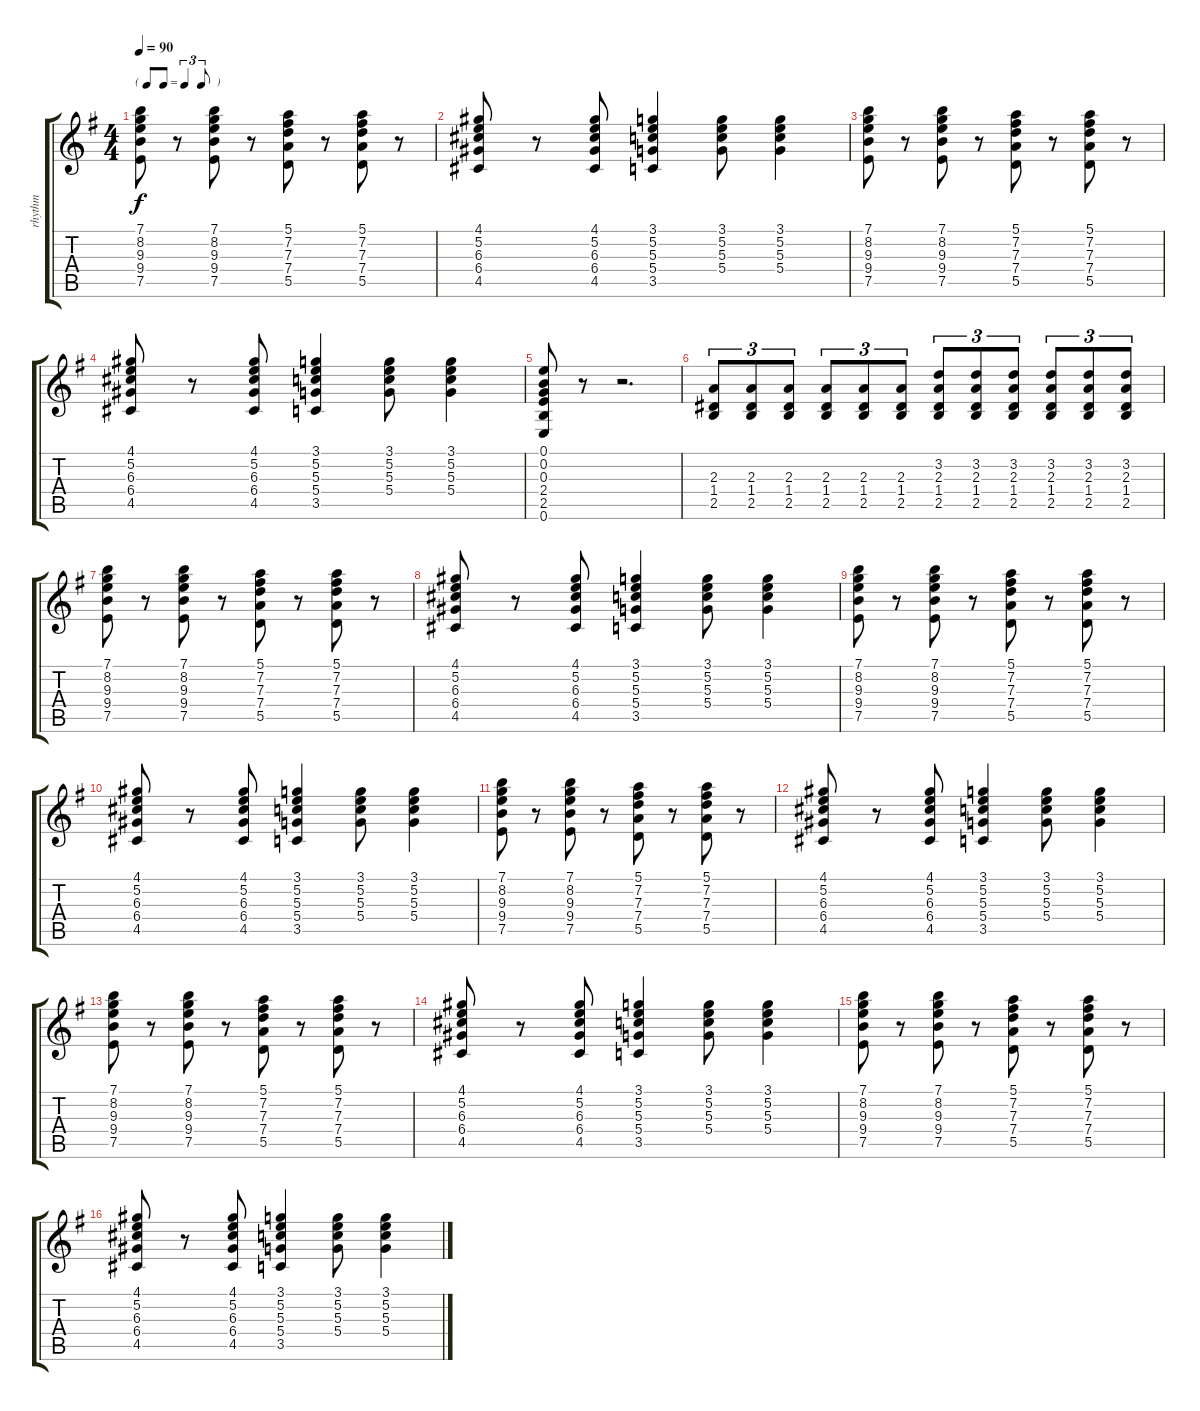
\track ("rhythm" "rhythm") {instrument electricguitarjazz}
\staff {score tabs}
\tuning (E4 B3 G3 D3 A2 E2) {hide}
\ts (4 4)
\tf triplet8th
\tempo 90
\clef g2
\ks g
(7.1 8.2 9.3 9.4 7.5).8{dy f} r.8 (7.1 8.2 9.3 9.4 7.5).8 r.8 (5.1 7.2 7.3 7.4 5.5).8 r.8 (5.1 7.2 7.3 7.4 5.5).8 r.8 |
(4.1 5.2 6.3 6.4 4.5).8 r.8 (4.1 5.2 6.3 6.4 4.5).8 (3.1 5.2 5.3 5.4 3.5).4 (3.1 5.2 5.3 5.4).8 (3.1 5.2 5.3 5.4).4 |
(7.1 8.2 9.3 9.4 7.5).8 r.8 (7.1 8.2 9.3 9.4 7.5).8 r.8 (5.1 7.2 7.3 7.4 5.5).8 r.8 (5.1 7.2 7.3 7.4 5.5).8 r.8 |
(4.1 5.2 6.3 6.4 4.5).8 r.8 (4.1 5.2 6.3 6.4 4.5).8 (3.1 5.2 5.3 5.4 3.5).4 (3.1 5.2 5.3 5.4).8 (3.1 5.2 5.3 5.4).4 |
(0.1 0.2 0.3 2.4 2.5 0.6).8 r.8 r.2{d} |
(2.3 1.4 2.5).8{tu (3 2)} (2.3 1.4 2.5).8{tu (3 2)} (2.3 1.4 2.5).8{tu (3 2)} (2.3 1.4 2.5).8{tu (3 2)} (2.3 1.4 2.5).8{tu (3 2)} (2.3 1.4 2.5).8{tu (3 2)} (3.2 2.3 1.4 2.5).8{tu (3 2)} (3.2 2.3 1.4 2.5).8{tu (3 2)} (3.2 2.3 1.4 2.5).8{tu (3 2)} (3.2 2.3 1.4 2.5).8{tu (3 2)} (3.2 2.3 1.4 2.5).8{tu (3 2)} (3.2 2.3 1.4 2.5).8{tu (3 2)} |
(7.1 8.2 9.3 9.4 7.5).8 r.8 (7.1 8.2 9.3 9.4 7.5).8 r.8 (5.1 7.2 7.3 7.4 5.5).8 r.8 (5.1 7.2 7.3 7.4 5.5).8 r.8 |
(4.1 5.2 6.3 6.4 4.5).8 r.8 (4.1 5.2 6.3 6.4 4.5).8 (3.1 5.2 5.3 5.4 3.5).4 (3.1 5.2 5.3 5.4).8 (3.1 5.2 5.3 5.4).4 |
(7.1 8.2 9.3 9.4 7.5).8 r.8 (7.1 8.2 9.3 9.4 7.5).8 r.8 (5.1 7.2 7.3 7.4 5.5).8 r.8 (5.1 7.2 7.3 7.4 5.5).8 r.8 |
(4.1 5.2 6.3 6.4 4.5).8 r.8 (4.1 5.2 6.3 6.4 4.5).8 (3.1 5.2 5.3 5.4 3.5).4 (3.1 5.2 5.3 5.4).8 (3.1 5.2 5.3 5.4).4 |
(7.1 8.2 9.3 9.4 7.5).8 r.8 (7.1 8.2 9.3 9.4 7.5).8 r.8 (5.1 7.2 7.3 7.4 5.5).8 r.8 (5.1 7.2 7.3 7.4 5.5).8 r.8 |
(4.1 5.2 6.3 6.4 4.5).8 r.8 (4.1 5.2 6.3 6.4 4.5).8 (3.1 5.2 5.3 5.4 3.5).4 (3.1 5.2 5.3 5.4).8 (3.1 5.2 5.3 5.4).4 |
(7.1 8.2 9.3 9.4 7.5).8 r.8 (7.1 8.2 9.3 9.4 7.5).8 r.8 (5.1 7.2 7.3 7.4 5.5).8 r.8 (5.1 7.2 7.3 7.4 5.5).8 r.8 |
(4.1 5.2 6.3 6.4 4.5).8 r.8 (4.1 5.2 6.3 6.4 4.5).8 (3.1 5.2 5.3 5.4 3.5).4 (3.1 5.2 5.3 5.4).8 (3.1 5.2 5.3 5.4).4 |
(7.1 8.2 9.3 9.4 7.5).8 r.8 (7.1 8.2 9.3 9.4 7.5).8 r.8 (5.1 7.2 7.3 7.4 5.5).8 r.8 (5.1 7.2 7.3 7.4 5.5).8 r.8 |
(4.1 5.2 6.3 6.4 4.5).8 r.8 (4.1 5.2 6.3 6.4 4.5).8 (3.1 5.2 5.3 5.4 3.5).4 (3.1 5.2 5.3 5.4).8 (3.1 5.2 5.3 5.4).4
